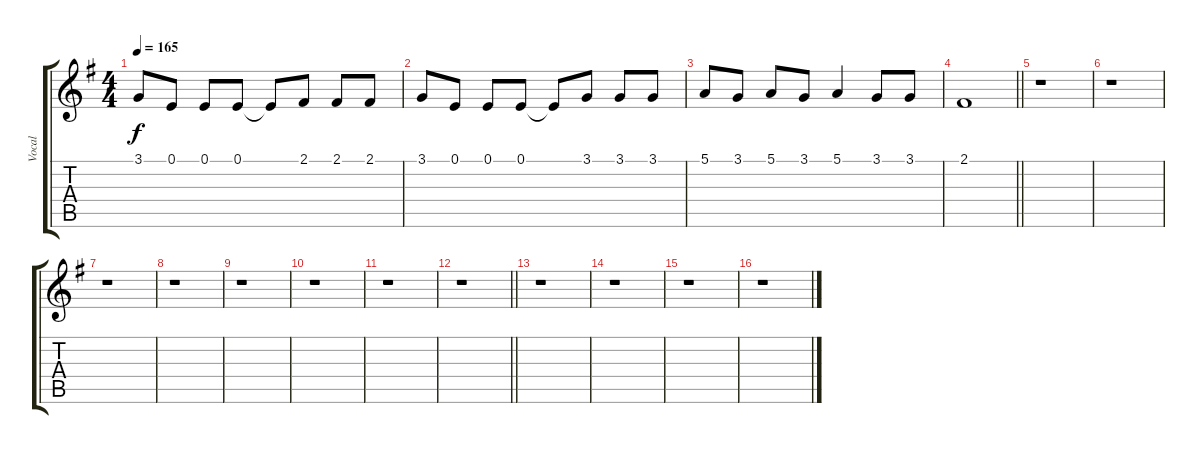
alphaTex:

\track ("Vocal" "Vocal") {instrument fx5brightness}
\staff {score tabs}
\tuning (E4 B3 G3 D3 A2 E2) {hide}
\ts (4 4)
\tempo 165
\clef g2
\ks g
3.1.8{dy f} 0.1.8 0.1.8 0.1.8 0.1{t}.8 2.1.8 2.1.8 2.1.8 |
3.1.8 0.1.8 0.1.8 0.1.8 0.1{t}.8 3.1.8 3.1.8 3.1.8 |
5.1.8 3.1.8 5.1.8 3.1.8 5.1.4 3.1.8 3.1.8 |
\barLineRight lightlight
2.1.1 |
r.1 |
r.1 |
r.1 |
r.1 |
r.1 |
r.1 |
r.1 |
\barLineRight lightlight
r.1 |
r.1 |
r.1 |
r.1 |
r.1
